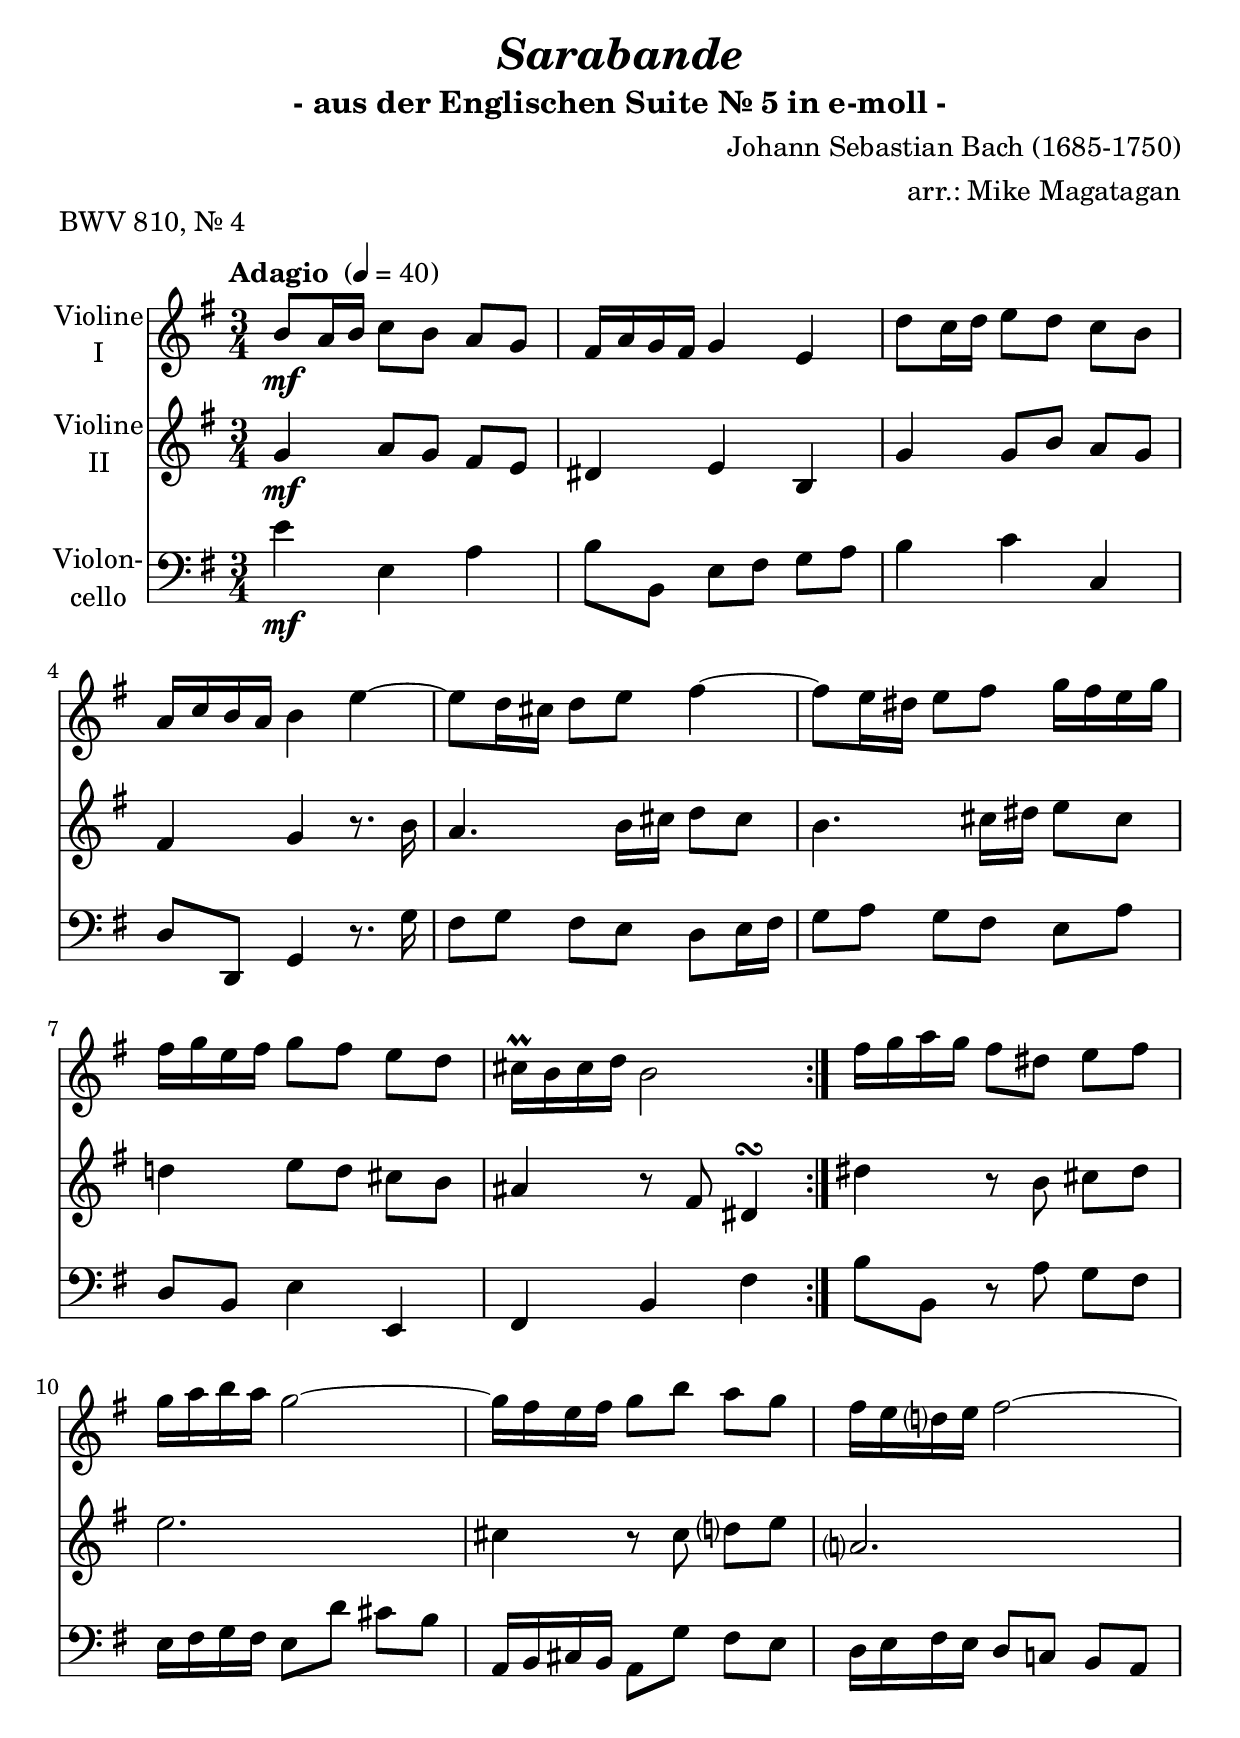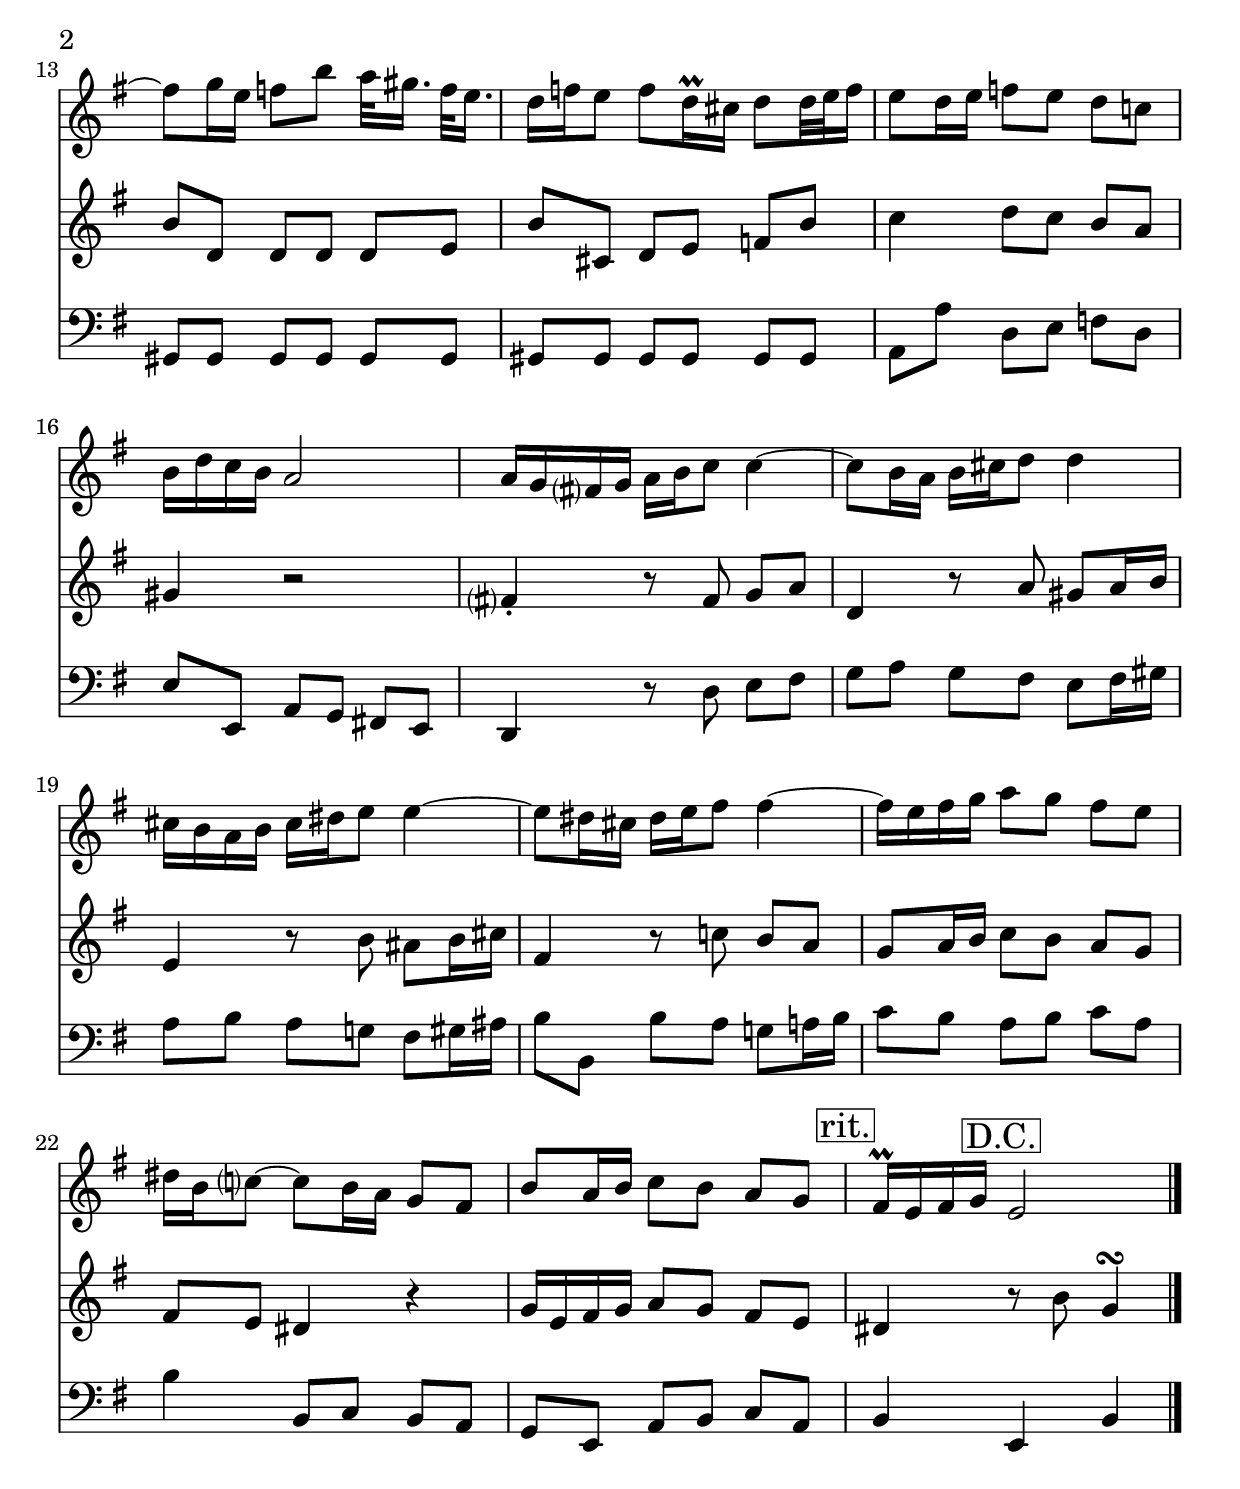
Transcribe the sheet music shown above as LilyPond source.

\version "2.18.2"
\include "deutsch.ly"

#(set-global-staff-size 24)

\header {
  title     = \markup \bold \italic "Sarabande"
  subtitle  = "- aus der Englischen Suite Nr. 5 in e-moll -"
  composer  = "Johann Sebastian Bach (1685-1750)"
  arranger  = "arr.: Mike Magatagan"
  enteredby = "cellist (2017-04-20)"
  piece     = "BWV 810, Nr. 4"
}

voiceconsts = {
  \key e \minor
  \time 3/4
  \clef "treble"
%  \numericTimeSignature
%  \compressFullBarRests
%  \set tupletSpannerDuration = #(ly:make-moment 1 4)
  % Set default beaming cor all staves
  \set Timing.beamExceptions = #'()
  \set Timing.baseMoment     = #(ly:make-moment 1 4)
  \set Timing.beatStructure  = #'(1 1 1)
  \tempo "Adagio " 4=40
}

mist = "string ensemble 1"
miba = "bassoon"

dc  = \mark \markup \box "D.C."
rit = \mark \markup \box "rit."

va = \relative c'' {
  \voiceconsts
  
  \repeat volta 2 {
    h8\mf a16 h c8 h a g
    fis16 a g fis g4 e
    d'8 c16 d e8 d c h
    a16 c h a h4 e~

    e8 d16 cis d8 e fis4~
    fis8 e16 dis e8 fis g16 fis e g
    fis g e fis g8 fis e d
    cis16\prall h cis d h2
  }

  fis'16 g a g fis8 dis e fis
  g16 a h a g2~
  g16 fis e fis g8 h a g
  fis16 e d? e fis2~
  fis8 g16 e f8 h a32[ gis16.] f32 e16.

  d16 f e8 f d16\prall cis d8 d32 e f16
  e8 d16 e f8 e d c!
  h16 d c h a2
  a16 g fis? g a h c8 c4~
  c8 h16 a h cis d8 d4
  cis16 h a h cis dis e8 e4~

  e8 dis16 cis dis e fis8 fis4~
  fis16 e fis g a8 g fis e
  dis16 h c?8~ c h16 a g8 fis
  h a16 h c8 h a g \rit
  fis16\prall e fis g \dc e2 \bar "|."
}

vb = \relative c'' {
  \voiceconsts
  
  \repeat volta 2 {
    g4\mf a8 g fis e
    dis4 e h
    g' g8 h a g
    fis4 g r8. h16

    a4. h16 cis d8 cis
    h4. cis16 dis e8 cis
    d!4 e8 d cis h
    ais4 r8 fis dis4\turn
  }

  dis' r8 h cis dis
  e2.
  cis4 r8 cis d? e
  a,?2.
  h8 d, d d d e

  h' cis, d e f h
  c4 d8 c h a
  gis4 r2
  fis?4-. r8 fis g a
  d,4 r8 a' gis a16 h
  e,4 r8 h' ais h16 cis

  fis,4 r8 c'! h a
  g a16 h c8 h a g
  fis e dis4 r
  g16 e fis g a8 g fis e \rit
  dis4 \dc r8 h' g4\turn \bar "|."
}

vc = \relative c' {
  \voiceconsts
  \clef "bass"
  
  \repeat volta 2 {
    e4\mf e, a
    h8 h, e fis g a
    h4 c c,
    d8 d, g4 r8. g'16

    fis8 g fis e d e16 fis
    g8 a g fis e a
    d, h e4 e,
    fis h fis'
  }

  h8 h, r a' g fis
  e16 fis g fis e8 d' cis h
  a,16 h cis h a8 g' fis e
  d16 e fis e d8 c! h a
  gis gis gis gis gis gis

  gis gis gis gis gis gis
  a a' d, e f d
  e e, a g fis! e
  d4 r8 d' e fis
  g a g fis e fis16 gis
  a8 h a g! fis gis16 ais

  h8 h, h' a g! a!16 h
  c8 h a h c a
  h4 h,8 c h a
  g e a h c a \rit
  h4 \dc e, h' \bar "|."
}


music = <<
      \new Staff {
        \set Staff.midiInstrument = \mist
        \set Staff.instrumentName = \markup \center-column { "Violine" "I" }
        \transpose e e { \va }
      }

      \new Staff {
        \set Staff.midiInstrument = \mist
        \set Staff.instrumentName = \markup \center-column { "Violine" "II" }
        \transpose e e { \vb }
      }

      \new Staff {
        \set Staff.midiInstrument = \miba
        \set Staff.instrumentName = \markup \center-column { "Violon-" "cello" }
        \transpose e e { \vc }
      }
>>

\book {
  \score {
   \music
    \layout {}
  }

  \score {
    \unfoldRepeats \music

    \midi {
      \context {
        \Score
      }
    }
  }
}
